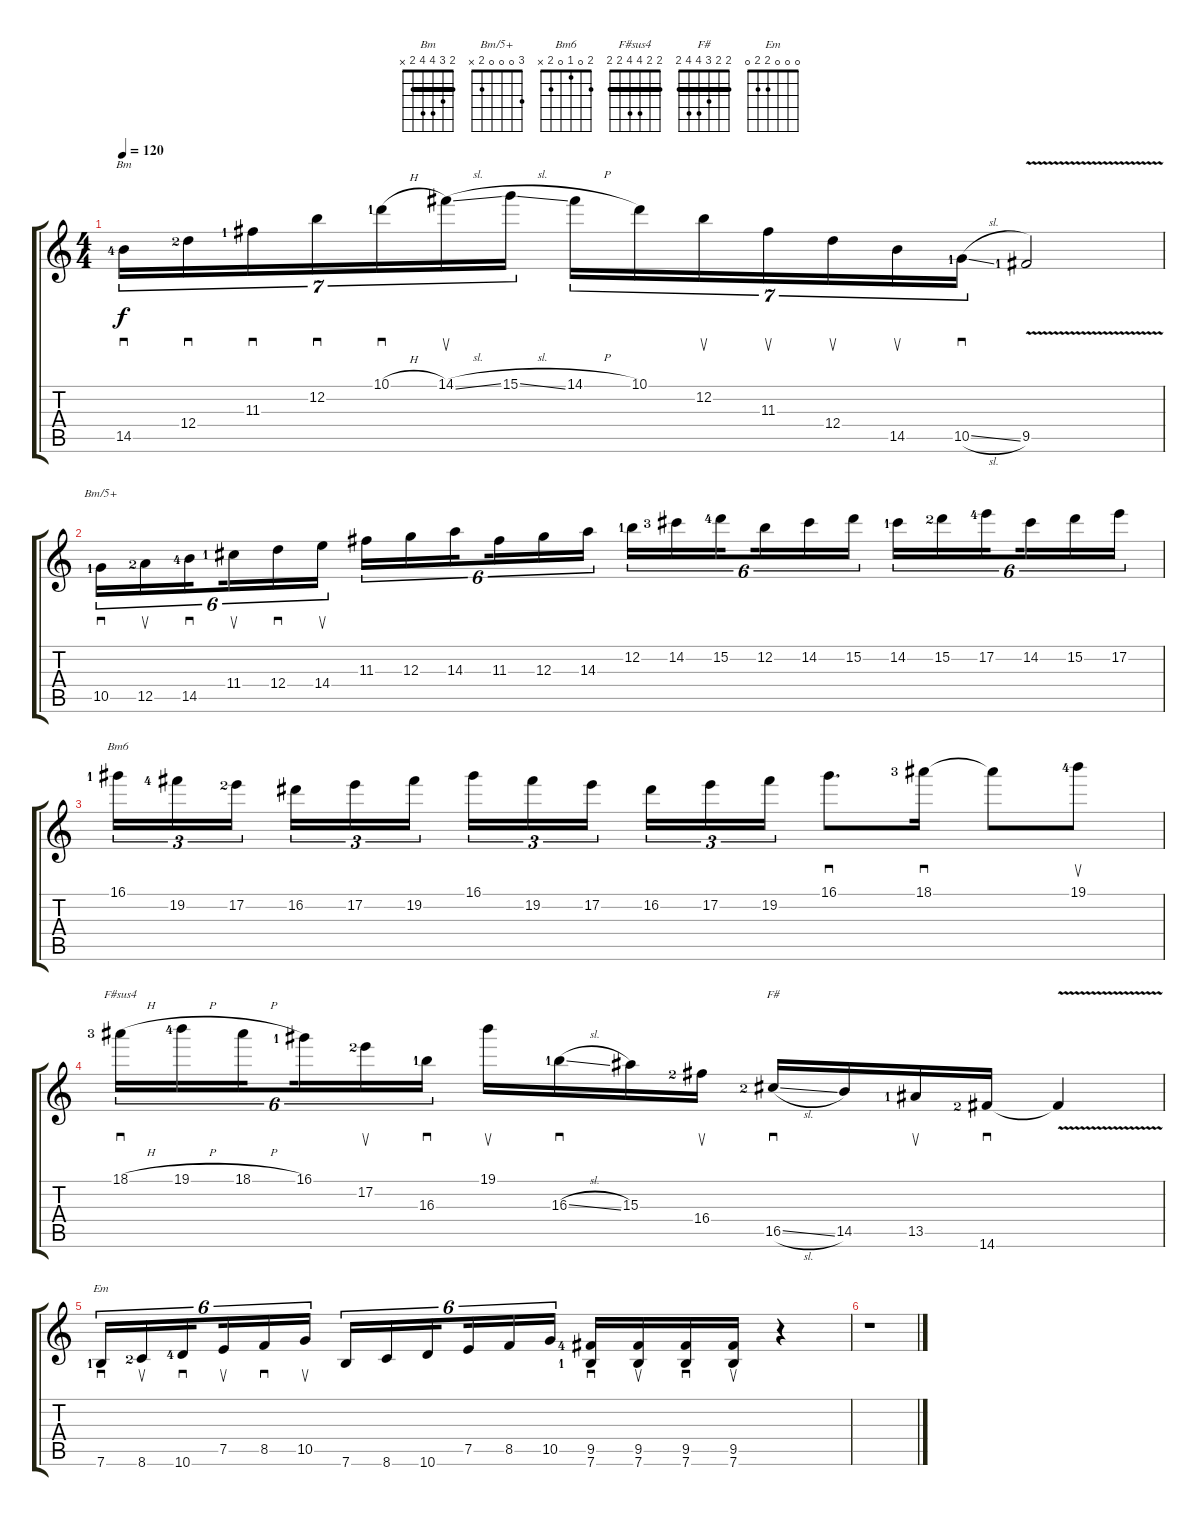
\track "" {instrument overdrivenguitar}
\staff {score tabs}
\tuning (E4 B3 G3 D3 A2 E2) {hide}
\chord ("Bm" 2 3 4 4 2 x) {barre 2}
\chord ("Bm/5+" 3 0 0 0 2 x)
\chord ("Bm6" 2 0 1 0 2 x)
\chord ("F#sus4" 2 2 4 4 2 2) {barre 2}
\chord ("F#" 2 2 3 4 4 2) {barre 2}
\chord ("Em" 0 0 0 2 2 0)
\ts (4 4)
\tempo 120
\clef g2
\ks c
14.5{lf 5}.16{sd tu (7 4) ch "Bm" dy f} 12.4{lf 3}.16{sd tu (7 4)} 11.3{lf 2}.16{sd tu (7 4)} 12.2.16{sd tu (7 4)} 10.1{h lf 2}.16{sd tu (7 4)} 14.1{sl}.16{su tu (7 4)} 15.1{sl}.16{tu (7 4)} 14.1{h}.16{tu (7 4)} 10.1.16{tu (7 4)} 12.2.16{su tu (7 4)} 11.3.16{su tu (7 4)} 12.4.16{su tu (7 4)} 14.5.16{su tu (7 4)} 10.5{sl lf 2}.16{sd tu (7 4)} 9.5{v lf 2}.2 |
10.5{lf 2}.16{sd tu (6 4) ch "Bm/5+"} 12.5{lf 3}.16{su tu (6 4)} 14.5{lf 5}.16{sd tu (6 4) beam splitsecondary} 11.4{lf 2}.16{su tu (6 4)} 12.4.16{sd tu (6 4)} 14.4.16{su tu (6 4)} 11.3.16{tu (6 4)} 12.3.16{tu (6 4)} 14.3.16{tu (6 4) beam splitsecondary} 11.3.16{tu (6 4)} 12.3.16{tu (6 4)} 14.3.16{tu (6 4)} 12.2{lf 2}.16{tu (6 4)} 14.2{lf 4}.16{tu (6 4)} 15.2{lf 5}.16{tu (6 4) beam splitsecondary} 12.2.16{tu (6 4)} 14.2.16{tu (6 4)} 15.2.16{tu (6 4)} 14.2{lf 2}.16{tu (6 4)} 15.2{lf 3}.16{tu (6 4)} 17.2{lf 5}.16{tu (6 4) beam splitsecondary} 14.2.16{tu (6 4)} 15.2.16{tu (6 4)} 17.2.16{tu (6 4)} |
16.1{lf 2}.16{tu (3 2) ch "Bm6"} 19.2{lf 5}.16{tu (3 2)} 17.2{lf 3}.16{tu (3 2) beam splitsecondary} 16.2.16{tu (3 2)} 17.2.16{tu (3 2)} 19.2.16{tu (3 2)} 16.1.16{tu (3 2)} 19.2.16{tu (3 2)} 17.2.16{tu (3 2) beam splitsecondary} 16.2.16{tu (3 2)} 17.2.16{tu (3 2)} 19.2.16{tu (3 2)} 16.1.8{d sd} 18.1{lf 4}.16{sd} 18.1{t}.8 19.1{lf 5}.8{su} |
18.1{h lf 4}.16{sd tu (6 4) ch "F#sus4"} 19.1{h lf 5}.16{tu (6 4)} 18.1{h}.16{tu (6 4) beam splitsecondary} 16.1{lf 2}.16{tu (6 4)} 17.2{lf 3}.16{su tu (6 4)} 16.3{lf 2}.16{sd tu (6 4)} 19.1.16{su} 16.3{sl lf 2}.16{sd} 15.3.16 16.4{lf 3}.16{su} 16.5{sl lf 3}.16{sd ch "F#"} 14.5.16 13.5{lf 2}.16{su} 14.6{lf 3}.16{sd} 14.6{v t}.4 |
7.6{lf 2}.16{sd tu (6 4) ch "Em"} 8.6{lf 3}.16{su tu (6 4)} 10.6{lf 5}.16{sd tu (6 4) beam splitsecondary} 7.5.16{su tu (6 4)} 8.5.16{sd tu (6 4)} 10.5.16{su tu (6 4)} 7.6.16{tu (6 4)} 8.6.16{tu (6 4)} 10.6.16{tu (6 4) beam splitsecondary} 7.5.16{tu (6 4)} 8.5.16{tu (6 4)} 10.5.16{tu (6 4)} (9.5{lf 5} 7.6{lf 2}).16{sd} (9.5 7.6).16{su} (9.5 7.6).16{sd} (9.5 7.6).16{su} r.4 |
r.1
